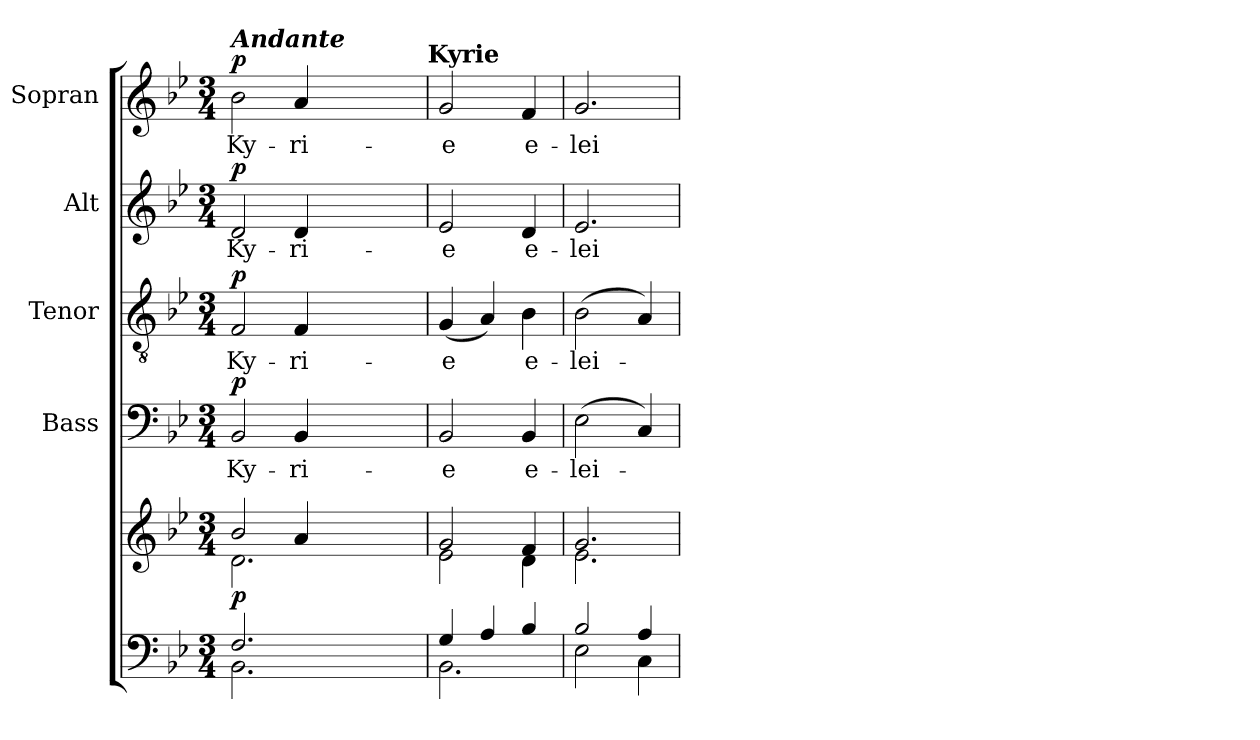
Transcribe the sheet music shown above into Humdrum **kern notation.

**kern	**kern	**dynam	**kern	**text	**dynam	**kern	**text	**dynam	**kern	**text	**dynam	**kern	**text	**dynam
*part5	*part5	*part5	*part4	*part4	*part4	*part3	*part3	*part3	*part2	*part2	*part2	*part1	*part1	*part1
*staff6	*staff5	*staff5/6	*staff4	*staff4	*staff4	*staff3	*staff3	*staff3	*staff2	*staff2	*staff2	*staff1	*staff1	*staff1
*	*	*	*I"Bass	*	*	*I"Tenor	*	*	*I"Alt	*	*	*I"Sopran	*	*
*	*	*	*I'B.	*	*	*I'T.	*	*	*I'A.	*	*	*I'S.	*	*
*clefF4	*clefG2	*	*clefF4	*	*	*clefGv2	*	*	*clefG2	*	*	*clefG2	*	*
*k[b-e-]	*k[b-e-]	*	*k[b-e-]	*	*	*k[b-e-]	*	*	*k[b-e-]	*	*	*k[b-e-]	*	*
*B-:	*B-:	*	*B-:	*	*	*B-:	*	*	*B-:	*	*	*B-:	*	*
*M3/4	*M3/4	*	*M3/4	*	*	*M3/4	*	*	*M3/4	*	*	*M3/4	*	*
=1	=1	=1	=1	=1	=1	=1	=1	=1	=1	=1	=1	=1	=1	=1
*^	*^	*	*	*	*	*	*	*	*	*	*	*	*	*
!	!	!	!	!	!	!	!	!	!	!	!	!	!	!LO:TX:a:Bi:t=Andante	!	!
!	!	!	!	!LO:DY:b	!	!LO:LY:b	!LO:DY:a	!	!LO:LY:b	!LO:DY:a	!	!LO:LY:b	!LO:DY:a	!	!LO:LY:b	!LO:DY:a
2.F/	2.BB-\	2b-/	2.d\	p	2BB-/	Ky-	p	2F/	Ky-	p	2d/	Ky-	p	2b-\	Ky-	p
!	!	!	!	!	!	!LO:LY:b	!	!	!LO:LY:b	!	!	!LO:LY:b	!	!	!LO:LY:b	!
.	.	4a/	.	.	4BB-/	-ri-	.	4F/	-ri-	.	4d/	-ri-	.	4a/	-ri-	.
2...ryy	2...ryy	2...ryy	2...ryy	.	2...ryy	.	.	2...ryy	.	.	2...ryy	.	.	2...ryy	.	.
!	!	!	!	!	!	!	!	!	!	!	!	!	!	!LO:TX:a:B:t=Kyrie	!	!
=2	=2	=2	=2	=2	=2	=2	=2	=2	=2	=2	=2	=2	=2	=2	=2	=2
!	!	!	!	!	!	!LO:LY:b	!	!	!LO:LY:b	!	!	!LO:LY:b	!	!	!LO:LY:b	!
4G/	2.BB-\	2g/	2e-\	.	2BB-/	-e	.	(<4G/	-e	.	2e-/	-e	.	2g/	-e	.
4A/	.	.	.	.	.	.	.	4A/)	.	.	.	.	.	.	.	.
!	!	!	!	!	!	!LO:LY:b	!	!	!LO:LY:b	!	!	!LO:LY:b	!	!	!LO:LY:b	!
4B-/	.	4f/	4d\	.	4BB-/	e-	.	4B-\	e-	.	4d/	e-	.	4f/	e-	.
=3	=3	=3	=3	=3	=3	=3	=3	=3	=3	=3	=3	=3	=3	=3	=3	=3
!	!	!	!	!	!	!LO:LY:b	!	!	!LO:LY:b	!	!	!LO:LY:b	!	!	!LO:LY:b	!
2B-/	2E-\	2.g/	2.e-\	.	(>2E-\	-lei-	.	(>2B-\	-lei-	.	2.e-/	-lei-	.	2.g/	-lei-	.
4A/	4C\	.	.	.	4C/)	.	.	4A/)	.	.	.	.	.	.	.	.
*v	*v	*	*	*	*	*	*	*	*	*	*	*	*	*	*	*
*	*v	*v	*	*	*	*	*	*	*	*	*	*	*	*	*
=	=	=	=	=	=	=	=	=	=	=	=	=	=	=
*-	*-	*-	*-	*-	*-	*-	*-	*-	*-	*-	*-	*-	*-	*-
